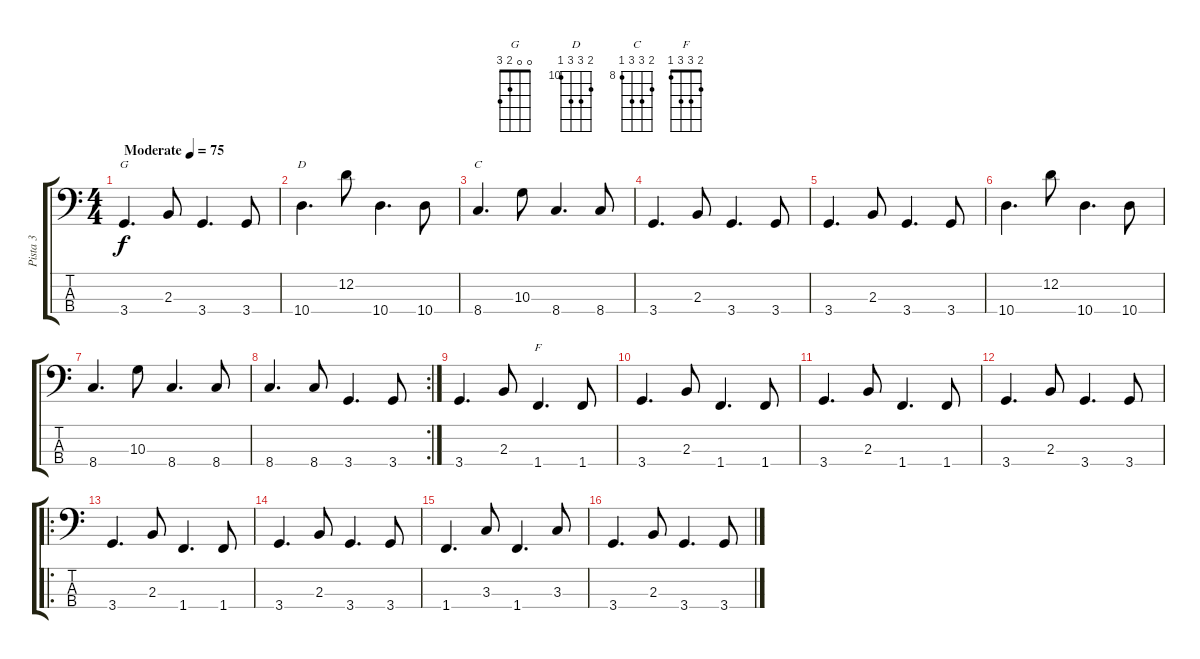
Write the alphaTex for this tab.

\track ("Pista 3" "Pista 3") {instrument electricbassfinger}
\staff {score tabs}
\tuning (G2 D2 A1 E1) {hide}
\chord ("G" 0 0 2 3)
\chord ("D" 11 12 12 10) {firstfret 10}
\chord ("C" 9 10 10 8) {firstfret 8}
\chord ("F" 2 3 3 1)
\ts (4 4)
\tempo (75 "Moderate")
\clef f4
\ks c
3.4.4{d ch "G" dy f instrument electricbassfinger} 2.3.8 3.4.4{d} 3.4.8 |
10.4.4{d ch "D"} 12.2.8 10.4.4{d} 10.4.8 |
8.4.4{d ch "C"} 10.3.8 8.4.4{d} 8.4.8 |
3.4.4{d} 2.3.8 3.4.4{d} 3.4.8 |
3.4.4{d} 2.3.8 3.4.4{d} 3.4.8 |
10.4.4{d} 12.2.8 10.4.4{d} 10.4.8 |
8.4.4{d} 10.3.8 8.4.4{d} 8.4.8 |
\rc 2
8.4.4{d} 8.4.8 3.4.4{d} 3.4.8 |
3.4.4{d} 2.3.8 1.4.4{d ch "F"} 1.4.8 |
3.4.4{d} 2.3.8 1.4.4{d} 1.4.8 |
3.4.4{d} 2.3.8 1.4.4{d} 1.4.8 |
3.4.4{d} 2.3.8 3.4.4{d} 3.4.8 |
\ro
3.4.4{d} 2.3.8 1.4.4{d} 1.4.8 |
3.4.4{d} 2.3.8 3.4.4{d} 3.4.8 |
1.4.4{d} 3.3.8 1.4.4{d} 3.3.8 |
3.4.4{d} 2.3.8 3.4.4{d} 3.4.8
